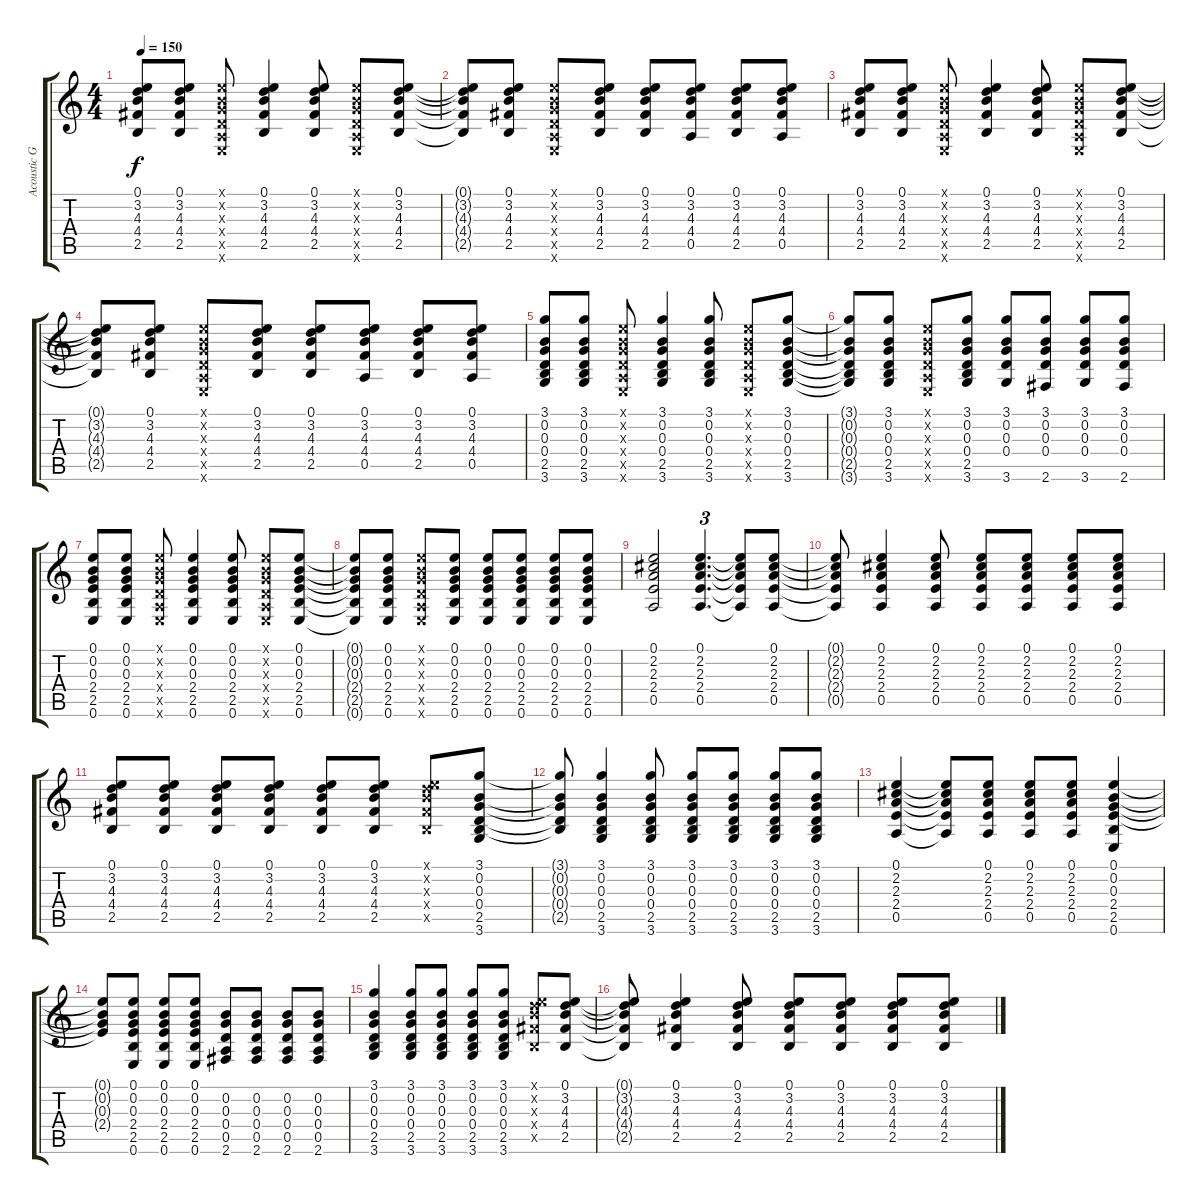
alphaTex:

\track ("Acoustic Guitar" "Acoustic G") {instrument acousticguitarsteel}
\staff {score tabs}
\tuning (E4 B3 G3 D3 A2 E2) {hide}
\ts (4 4)
\tempo 150
\clef g2
\ks c
(0.1 3.2 4.3 4.4 2.5).8{dy f} (0.1 3.2 4.3 4.4 2.5).8 (0.1{x} 0.2{x} 0.3{x} 0.4{x} 0.5{x} 0.6{x}).8 (0.1 3.2 4.3 4.4 2.5).4 (0.1 3.2 4.3 4.4 2.5).8 (0.1{x} 0.2{x} 0.3{x} 0.4{x} 0.5{x} 0.6{x}).8 (0.1 3.2 4.3 4.4 2.5).8 |
(0.1{t} 3.2{t} 4.3{t} 4.4{t} 2.5{t}).8 (0.1 3.2 4.3 4.4 2.5).8 (0.1{x} 0.2{x} 0.3{x} 0.4{x} 0.5{x} 0.6{x}).8 (0.1 3.2 4.3 4.4 2.5).8 (0.1 3.2 4.3 4.4 2.5).8 (0.1 3.2 4.3 4.4 0.5).8 (0.1 3.2 4.3 4.4 2.5).8 (0.1 3.2 4.3 4.4 0.5).8 |
(0.1 3.2 4.3 4.4 2.5).8 (0.1 3.2 4.3 4.4 2.5).8 (0.1{x} 0.2{x} 0.3{x} 0.4{x} 0.5{x} 0.6{x}).8 (0.1 3.2 4.3 4.4 2.5).4 (0.1 3.2 4.3 4.4 2.5).8 (0.1{x} 0.2{x} 0.3{x} 0.4{x} 0.5{x} 0.6{x}).8 (0.1 3.2 4.3 4.4 2.5).8 |
(0.1{t} 3.2{t} 4.3{t} 4.4{t} 2.5{t}).8 (0.1 3.2 4.3 4.4 2.5).8 (0.1{x} 0.2{x} 0.3{x} 0.4{x} 0.5{x} 0.6{x}).8 (0.1 3.2 4.3 4.4 2.5).8 (0.1 3.2 4.3 4.4 2.5).8 (0.1 3.2 4.3 4.4 0.5).8 (0.1 3.2 4.3 4.4 2.5).8 (0.1 3.2 4.3 4.4 0.5).8 |
(3.1 0.2 0.3 0.4 2.5 3.6).8 (3.1 0.2 0.3 0.4 2.5 3.6).8 (0.1{x} 0.2{x} 0.3{x} 0.4{x} 0.5{x} 0.6{x}).8 (3.1 0.2 0.3 0.4 2.5 3.6).4 (3.1 0.2 0.3 0.4 2.5 3.6).8 (0.1{x} 0.2{x} 0.3{x} 0.4{x} 0.5{x} 0.6{x}).8 (3.1 0.2 0.3 0.4 2.5 3.6).8 |
(3.1{t} 0.2{t} 0.3{t} 0.4{t} 2.5{t} 3.6{t}).8 (3.1 0.2 0.3 0.4 2.5 3.6).8 (0.1{x} 0.2{x} 0.3{x} 0.4{x} 0.5{x} 0.6{x}).8 (3.1 0.2 0.3 0.4 2.5 3.6).8 (3.1 0.2 0.3 0.4 3.6).8 (3.1 0.2 0.3 0.4 2.6).8 (3.1 0.2 0.3 0.4 3.6).8 (3.1 0.2 0.3 0.4 2.6).8 |
(0.1 0.2 0.3 2.4 2.5 0.6).8 (0.1 0.2 0.3 2.4 2.5 0.6).8 (0.1{x} 0.2{x} 0.3{x} 0.4{x} 0.5{x} 0.6{x}).8 (0.1 0.2 0.3 2.4 2.5 0.6).4 (0.1 0.2 0.3 2.4 2.5 0.6).8 (0.1{x} 0.2{x} 0.3{x} 0.4{x} 0.5{x} 0.6{x}).8 (0.1 0.2 0.3 2.4 2.5 0.6).8 |
(0.1{t} 0.2{t} 0.3{t} 2.4{t} 2.5{t} 0.6{t}).8 (0.1 0.2 0.3 2.4 2.5 0.6).8 (0.1{x} 0.2{x} 0.3{x} 0.4{x} 0.5{x} 0.6{x}).8 (0.1 0.2 0.3 2.4 2.5 0.6).8 (0.1 0.2 0.3 2.4 2.5 0.6).8 (0.1 0.2 0.3 2.4 2.5 0.6).8 (0.1 0.2 0.3 2.4 2.5 0.6).8 (0.1 0.2 0.3 2.4 2.5 0.6).8 |
(0.1 2.2 2.3 2.4 0.5).2 (0.1 2.2 2.3 2.4 0.5).4{d tu (3 2)} (0.1{t} 2.2{t} 2.3{t} 2.4{t} 0.5{t}).8 (0.1 2.2 2.3 2.4 0.5).8 |
(0.1{t} 2.2{t} 2.3{t} 2.4{t} 0.5{t}).8 (0.1 2.2 2.3 2.4 0.5).4 (0.1 2.2 2.3 2.4 0.5).8 (0.1 2.2 2.3 2.4 0.5).8 (0.1 2.2 2.3 2.4 0.5).8 (0.1 2.2 2.3 2.4 0.5).8 (0.1 2.2 2.3 2.4 0.5).8 |
(0.1 3.2 4.3 4.4 2.5).8 (0.1 3.2 4.3 4.4 2.5).8 (0.1 3.2 4.3 4.4 2.5).8 (0.1 3.2 4.3 4.4 2.5).8 (0.1 3.2 4.3 4.4 2.5).8 (0.1 3.2 4.3 4.4 2.5).8 (0.1{x} 3.2{x} 4.3{x} 4.4{x} 2.5{x}).8 (3.1 0.2 0.3 0.4 2.5 3.6).8 |
(3.1{t} 0.2{t} 0.3{t} 0.4{t} 2.5{t}).8 (3.1 0.2 0.3 0.4 2.5 3.6).4 (3.1 0.2 0.3 0.4 2.5 3.6).8 (3.1 0.2 0.3 0.4 2.5 3.6).8 (3.1 0.2 0.3 0.4 2.5 3.6).8 (3.1 0.2 0.3 0.4 2.5 3.6).8 (3.1 0.2 0.3 0.4 2.5 3.6).8 |
(0.1 2.2 2.3 2.4 0.5).4 (0.1{t} 2.2{t} 2.3{t} 2.4{t} 0.5{t}).8 (0.1 2.2 2.3 2.4 0.5).8 (0.1 2.2 2.3 2.4 0.5).8 (0.1 2.2 2.3 2.4 0.5).8 (0.1 0.2 0.3 2.4 2.5 0.6).4 |
(0.1{t} 0.2{t} 0.3{t} 2.4{t}).8 (0.1 0.2 0.3 2.4 2.5 0.6).8 (0.1 0.2 0.3 2.4 2.5 0.6).8 (0.1 0.2 0.3 2.4 2.5 0.6).8 (0.2 0.3 0.4 0.5 2.6).8 (0.2 0.3 0.4 0.5 2.6).8 (0.2 0.3 0.4 0.5 2.6).8 (0.2 0.3 0.4 0.5 2.6).8 |
(3.1 0.2 0.3 0.4 2.5 3.6).4 (3.1 0.2 0.3 0.4 2.5 3.6).8 (3.1 0.2 0.3 0.4 2.5 3.6).8 (3.1 0.2 0.3 0.4 2.5 3.6).8 (3.1 0.2 0.3 0.4 2.5 3.6).8 (0.1{x} 3.2{x} 4.3{x} 4.4{x} 2.5{x}).8 (0.1 3.2 4.3 4.4 2.5).8 |
(0.1{t} 3.2{t} 4.3{t} 4.4{t} 2.5{t}).8 (0.1 3.2 4.3 4.4 2.5).4 (0.1 3.2 4.3 4.4 2.5).8 (0.1 3.2 4.3 4.4 2.5).8 (0.1 3.2 4.3 4.4 2.5).8 (0.1 3.2 4.3 4.4 2.5).8 (0.1 3.2 4.3 4.4 2.5).8
